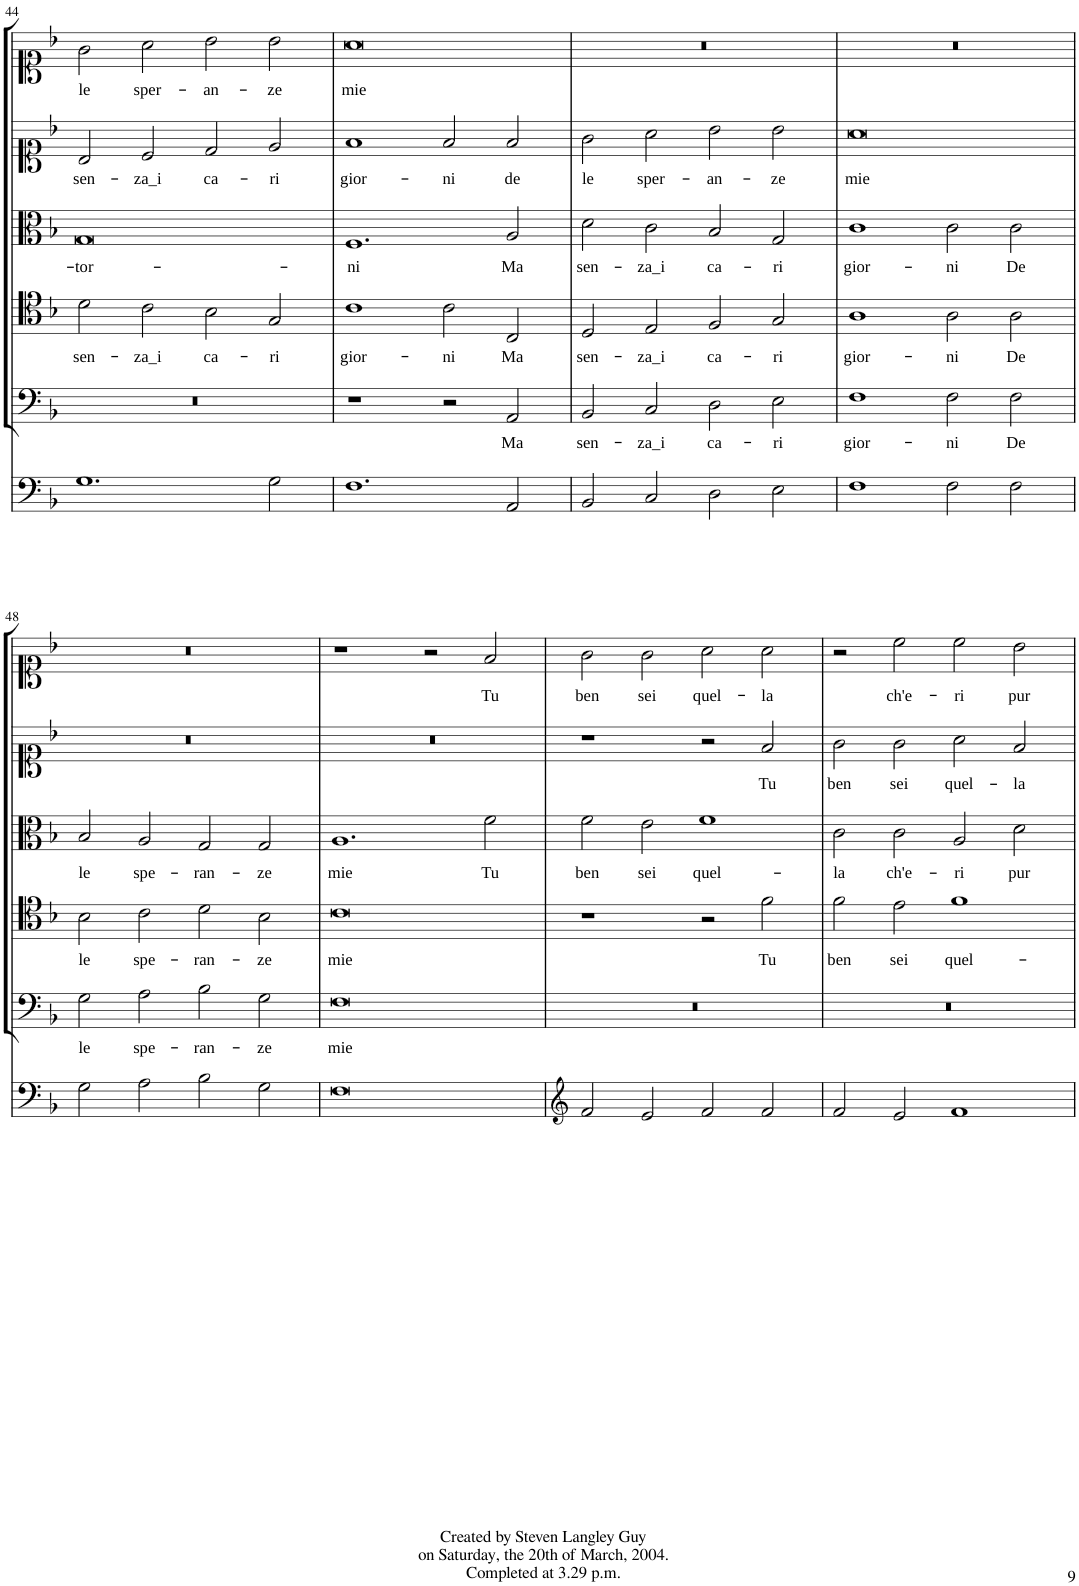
**kern	**kern	**text	**kern	**text	**kern	**text	**kern	**text	**kern	**text
*part6	*part5	*part5	*part4	*part4	*part3	*part3	*part2	*part2	*part1	*part1
*staff6	*staff5	*staff5	*staff4	*staff4	*staff3	*staff3	*staff2	*staff2	*staff1	*staff1
*I"[Basso per l'organo]	*I"Basso	*	*I"Tenore	*	*I"Alto	*	*I"Quinto	*	*I"Canto	*
!!LO:PB:g=z
*clefF4	*clefF4	*	*clefC4	*	*clefC3	*	*clefC1	*	*clefC1	*
*	*Trd7c12	*	*Trd7c12	*	*	*	*	*	*	*
*k[b-]	*k[b-]	*	*k[b-]	*	*k[b-]	*	*k[b-]	*	*k[b-]	*
*F:	*F:	*	*F:	*	*F:	*	*F:	*	*F:	*
*M4/4	*M4/4	*	*M4/4	*	*M4/4	*	*M4/4	*	*M4/4	*
*met(c)	*met(c)	*	*met(c)	*	*met(c)	*	*met(c)	*	*met(c)	*
=44	=44	=44	=44	=44	=44	=44	=44	=44	=44	=44
!	!	!	!	!LO:LY:b	!	!LO:LY:b	!	!LO:LY:b	!	!LO:LY:b
[1G	1r	.	2d\	sen-	[1G	-tor-	2B-/	sen-	2g\	le
!	!	!	!	!LO:LY:b	!	!	!	!LO:LY:b	!	!LO:LY:b
.	.	.	2c\	-za_i	.	.	2c/	-za_i	2a\	sper-
!	!	!	!	!LO:LY:b	!	!	!	!LO:LY:b	!	!LO:LY:b
2ryy	1ryy	.	2B-\	ca-	1ryy	.	2d/	ca-	2b-\	-an-
!	!	!	!	!LO:LY:b	!	!	!	!LO:LY:b	!	!LO:LY:b
2G\	.	.	2G/	-ri	.	.	2e/	-ri	2b-\	-ze
=45	=45	=45	=45	=45	=45	=45	=45	=45	=45	=45
!	!	!	!	!LO:LY:b	!	!LO:LY:b	!	!LO:LY:b	!	!LO:LY:b
[1F	1r	.	1c	gior-	[1F	-ni	1f	gior-	[1a	mie
!	!	!	!	!LO:LY:b	!	!	!	!LO:LY:b	!	!
2G]	2r	.	2c\	-ni	1G]	.	2f/	-ni	1.ryy	.
!	!	!LO:LY:b	!	!LO:LY:b	!	!	!	!LO:LY:b	!	!
2AA/	2AA/	Ma	2C/	Ma	.	.	2f/	de	.	.
!	!	!	!	!	!	!LO:LY:b	!	!	!	!
2ryy	2ryy	.	2ryy	.	2A/	Ma	2ryy	.	.	.
=46	=46	=46	=46	=46	=46	=46	=46	=46	=46	=46
!	!	!LO:LY:b	!	!LO:LY:b	!	!LO:LY:b	!	!LO:LY:b	!	!
2BB-/	2BB-/	sen-	2D/	sen-	2d\	sen-	2g\	le	1r	.
!	!	!LO:LY:b	!	!LO:LY:b	!	!	!	!LO:LY:b	!	!
2F]	2C/	-za_i	2E/	-za_i	2F]	.	2a\	sper-	.	.
!	!	!LO:LY:b	!	!LO:LY:b	!	!LO:LY:b	!	!LO:LY:b	!	!
2C/	2D\	ca-	2F/	ca-	2c\	-za_i	2b-\	-an-	1a]	.
!	!	!LO:LY:b	!	!LO:LY:b	!	!LO:LY:b	!	!LO:LY:b	!	!
2D\	2E\	-ri	2G/	-ri	2B-/	ca-	2b-\	-ze	.	.
!	!	!	!	!	!	!LO:LY:b	!	!	!	!
2E\	2ryy	.	2ryy	.	2G/	-ri	2ryy	.	2ryy	.
=47	=47	=47	=47	=47	=47	=47	=47	=47	=47	=47
!	!	!LO:LY:b	!	!LO:LY:b	!	!LO:LY:b	!	!LO:LY:b	!	!
1F	1F	gior-	1A	gior-	1c	gior-	[1a	mie	1r	.
!	!	!LO:LY:b	!	!LO:LY:b	!	!LO:LY:b	!	!	!	!
2F\	2F\	-ni	2A\	-ni	2c\	-ni	1ryy	.	1ryy	.
!	!	!LO:LY:b	!	!LO:LY:b	!	!LO:LY:b	!	!	!	!
2F\	2F\	De	2A\	De	2c\	De	.	.	.	.
!!LO:LB:g=z
=48	=48	=48	=48	=48	=48	=48	=48	=48	=48	=48
!	!	!LO:LY:b	!	!LO:LY:b	!	!LO:LY:b	!	!	!	!
2G\	2G\	le	2B-\	le	2B-/	le	1r	.	1r	.
!	!	!LO:LY:b	!	!LO:LY:b	!	!LO:LY:b	!	!	!	!
2A\	2A\	spe-	2c\	spe-	2A/	spe-	.	.	.	.
!	!	!LO:LY:b	!	!LO:LY:b	!	!LO:LY:b	!	!	!	!
2B-\	2B-\	-ran-	2d\	-ran-	2G/	-ran-	1a]	.	1ryy	.
!	!	!LO:LY:b	!	!LO:LY:b	!	!LO:LY:b	!	!	!	!
2G\	2G\	-ze	2B-\	-ze	2G/	-ze	.	.	.	.
=49	=49	=49	=49	=49	=49	=49	=49	=49	=49	=49
!	!	!LO:LY:b	!	!LO:LY:b	!	!LO:LY:b	!	!	!	!
[1F	[1F	mie	[1c	mie	[1A	mie	1r	.	1r	.
1ryy	1ryy	.	1ryy	.	2ryy	.	1ryy	.	2r	.
!	!	!	!	!	!	!LO:LY:b	!	!	!	!LO:LY:b
.	.	.	.	.	2f\	Tu	.	.	2f/	Tu
=50	=50	=50	=50	=50	=50	=50	=50	=50	=50	=50
*clefG2	*	*	*	*	*	*	*	*	*	*
!	!	!	!	!	!	!LO:LY:b	!	!	!	!LO:LY:b
2f/	1r	.	1r	.	2f\	ben	1r	.	2g\	ben
!	!	!	!	!	!	!	!	!	!	!LO:LY:b
1F]	.	.	.	.	2A]	.	.	.	2g\	sei
!	!	!	!	!	!	!LO:LY:b	!	!	!	!LO:LY:b
.	1F]	.	1c]	.	2e\	sei	2r	.	2a\	quel-
!	!	!	!	!	!	!LO:LY:b	!	!LO:LY:b	!	!LO:LY:b
2e/	.	.	.	.	1f	quel-	2f/	Tu	2a\	-la
2f/	1ryy	.	2r	.	.	.	1ryy	.	1ryy	.
!	!	!	!	!LO:LY:b	!	!	!	!	!	!
2f/	.	.	2f\	Tu	2ryy	.	.	.	.	.
=51	=51	=51	=51	=51	=51	=51	=51	=51	=51	=51
!	!	!	!	!LO:LY:b	!	!LO:LY:b	!	!LO:LY:b	!	!
2f/	1r	.	2f\	ben	2c\	-la	2g\	ben	2r	.
!	!	!	!	!LO:LY:b	!	!LO:LY:b	!	!LO:LY:b	!	!LO:LY:b
2e/	.	.	2e\	sei	2c\	ch'e-	2g\	sei	2cc\	ch'e-
!	!	!	!	!LO:LY:b	!	!LO:LY:b	!	!LO:LY:b	!	!LO:LY:b
1f	1ryy	.	1f	quel-	2A/	-ri	2a\	quel-	2cc\	-ri
!	!	!	!	!	!	!LO:LY:b	!	!LO:LY:b	!	!LO:LY:b
.	.	.	.	.	2d\	pur	2f/	-la	2b-\	pur
=	=	=	=	=	=	=	=	=	=	=
*-	*-	*-	*-	*-	*-	*-	*-	*-	*-	*-
